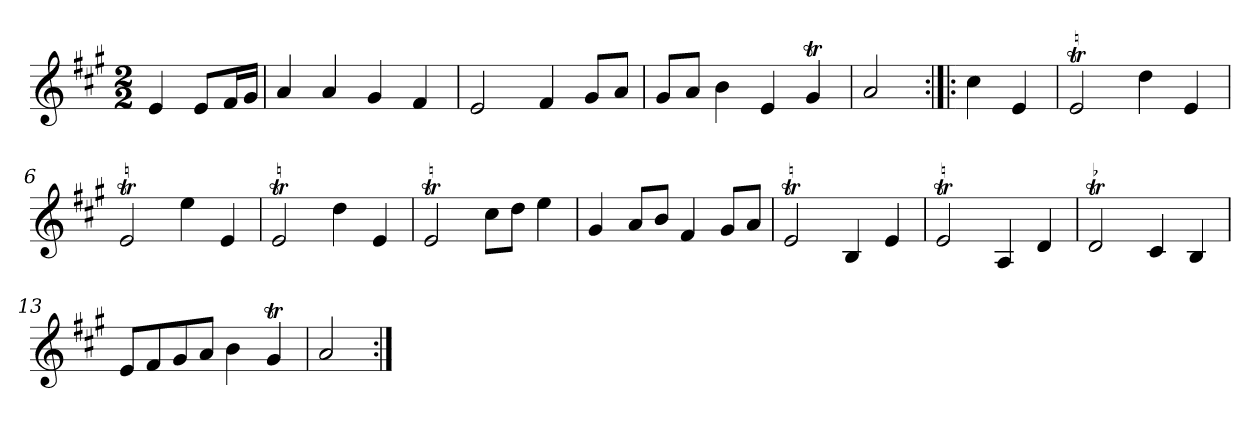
**kern
*part1
*staff1
*clefG2
*k[f#c#g#]
*A:
*M2/2
*MM148
=
4e
8e/L
16f#/L
16g#/JJ
=1
4a
4a
4g#
4f#
=2
2e
4f#
8g#/L
8a/J
=3
8g#/L
8a/J
4b
4e
4g#t
=4
2a
=:|!|:
4cc#
4e
=5
2et
4dd
4e
=6
2et
4ee
4e
=7
2et
4dd
4e
=8
2et
8cc#\L
8dd\J
4ee
=9
4g#
8a/L
8b/J
4f#
8g#/L
8a/J
=10
2et
4B
4e
=11
2et
4A
4d
=12
!LO:TR:acc=-
2dt
4c#
4B
=13
8e/L
8f#/
8g#/
8a/J
4b
4g#t
=14
2a
=:|!
*-
